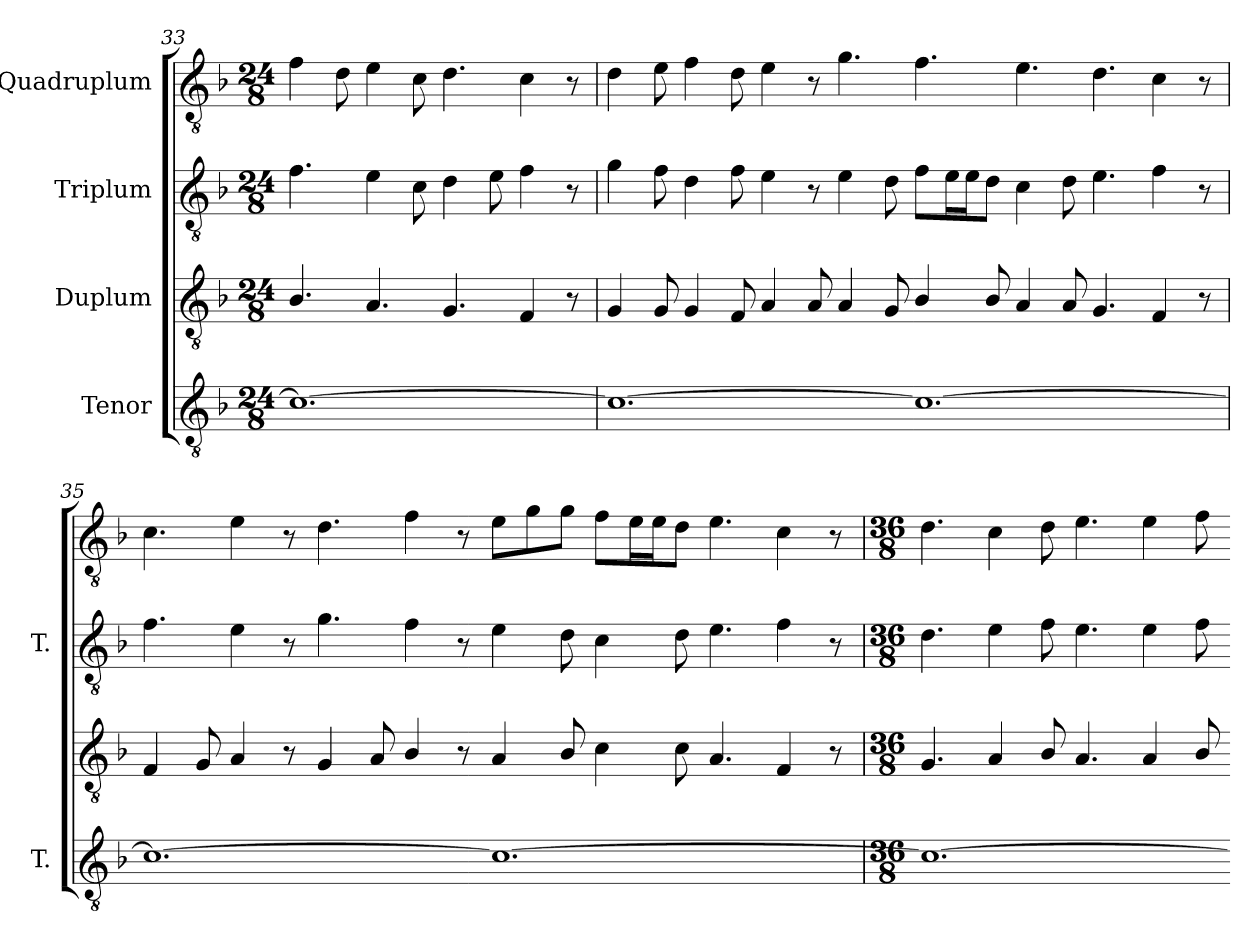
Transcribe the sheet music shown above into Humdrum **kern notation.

**kern	**kern	**kern	**kern
*part4	*part3	*part2	*part1
*staff4	*staff3	*staff2	*staff1
*I"Tenor	*I"Duplum	*I"Triplum	*I"Quadruplum
*I'T.	*	*I'T.	*
!!LO:LB:g=z
*clefGv2	*clefGv2	*clefGv2	*clefGv2
*ITrd7c12	*ITrd7c12	*ITrd7c12	*ITrd7c12
*k[b-]	*k[b-]	*k[b-]	*k[b-]
*F:	*F:	*F:	*F:
*M24/8	*M24/8	*M24/8	*M24/8
=33	=33	=33	=33
1.Ci_	4.BB-i/	4.Fi\	4Fi\
.	.	.	8Di\
.	4.AAi/	4Ei\	4Ei\
.	.	8Ci\	8Ci\
.	4.GGi/	4Di\	4.Di\
.	.	8Ei\	.
.	4FFi/	4Fi\	4Ci\
.	8r	8r	8r
=34	=34	=34	=34
1.Ci_	4GGi/	4Gi\	4Di\
.	8GGi/	8Fi\	8Ei\
.	4GGi/	4Di\	4Fi\
.	8FFi/	8Fi\	8Di\
.	4AAi/	4Ei\	4Ei\
.	8AAi/	8r	8r
.	4AAi/	4Ei\	4.Gi\
.	8GGi/	8Di\	.
1.Ci_	4BB-i/	8Fi\L	4.Fi\
*	*	*tremolo	*
.	.	16Ei\	.
.	.	16Ei\	.
*	*	*Xtremolo	*
.	8BB-i/	8Di\J	.
.	4AAi/	4Ci\	4.Ei\
.	8AAi/	8Di\	.
.	4.GGi/	4.Ei\	4.Di\
.	4FFi/	4Fi\	4Ci\
.	8r	8r	8r
!!LO:LB:g=z
=35	=35	=35	=35
1.Ci_	4FFi/	4.Fi\	4.Ci\
.	8GGi/	.	.
.	4AAi/	4Ei\	4Ei\
.	8r	8r	8r
.	4GGi/	4.Gi\	4.Di\
.	8AAi/	.	.
.	4BB-i/	4Fi\	4Fi\
.	8r	8r	8r
1.Ci_	4AAi/	4Ei\	8Ei\L
.	.	.	8Gi\
.	8BB-i/	8Di\	8Gi\J
.	4Ci\	4Ci\	8Fi\L
*	*	*	*tremolo
.	.	.	16Ei\
.	.	.	16Ei\
*	*	*	*Xtremolo
.	8Ci\	8Di\	8Di\J
.	4.AAi/	4.Ei\	4.Ei\
.	4FFi/	4Fi\	4Ci\
.	8r	8r	8r
=36	=36	=36	=36
*M36/8	*M36/8	*M36/8	*M36/8
1.Ci_	4.GGi/	4.Di\	4.Di\
.	4AAi/	4Ei\	4Ci\
.	8BB-i/	8Fi\	8Di\
.	4.AAi/	4.Ei\	4.Ei\
.	4AAi/	4Ei\	4Ei\
.	8BB-i/	8Fi\	8Fi\
=-	=-	=-	=-
*-	*-	*-	*-
